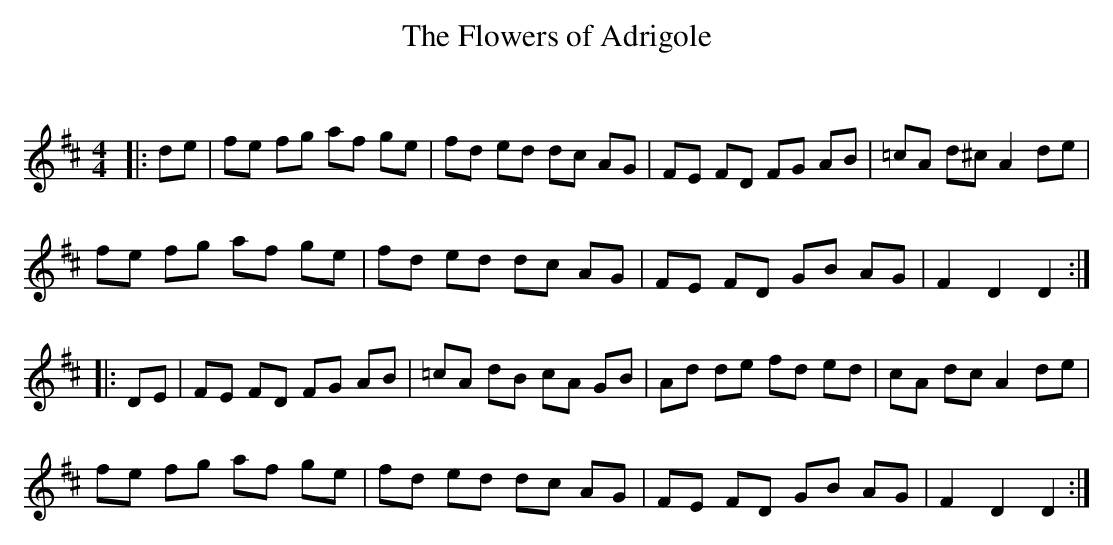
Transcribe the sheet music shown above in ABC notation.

X:1
T: The Flowers of Adrigole
C:
Q: 232
K:D
M:4/4
L:1/8
|:de|fe fg af ge|fd ed dc AG|FE FD FG AB|=cA d^c A2 de|
fe fg af ge|fd ed dc AG|FE FD GB AG|F2 D2 D2:|
|:DE|FE FD FG AB|=cA dB cA GB|Ad de fd ed|cA dc A2 de|
fe fg af ge|fd ed dc AG|FE FD GB AG|F2 D2 D2:|
